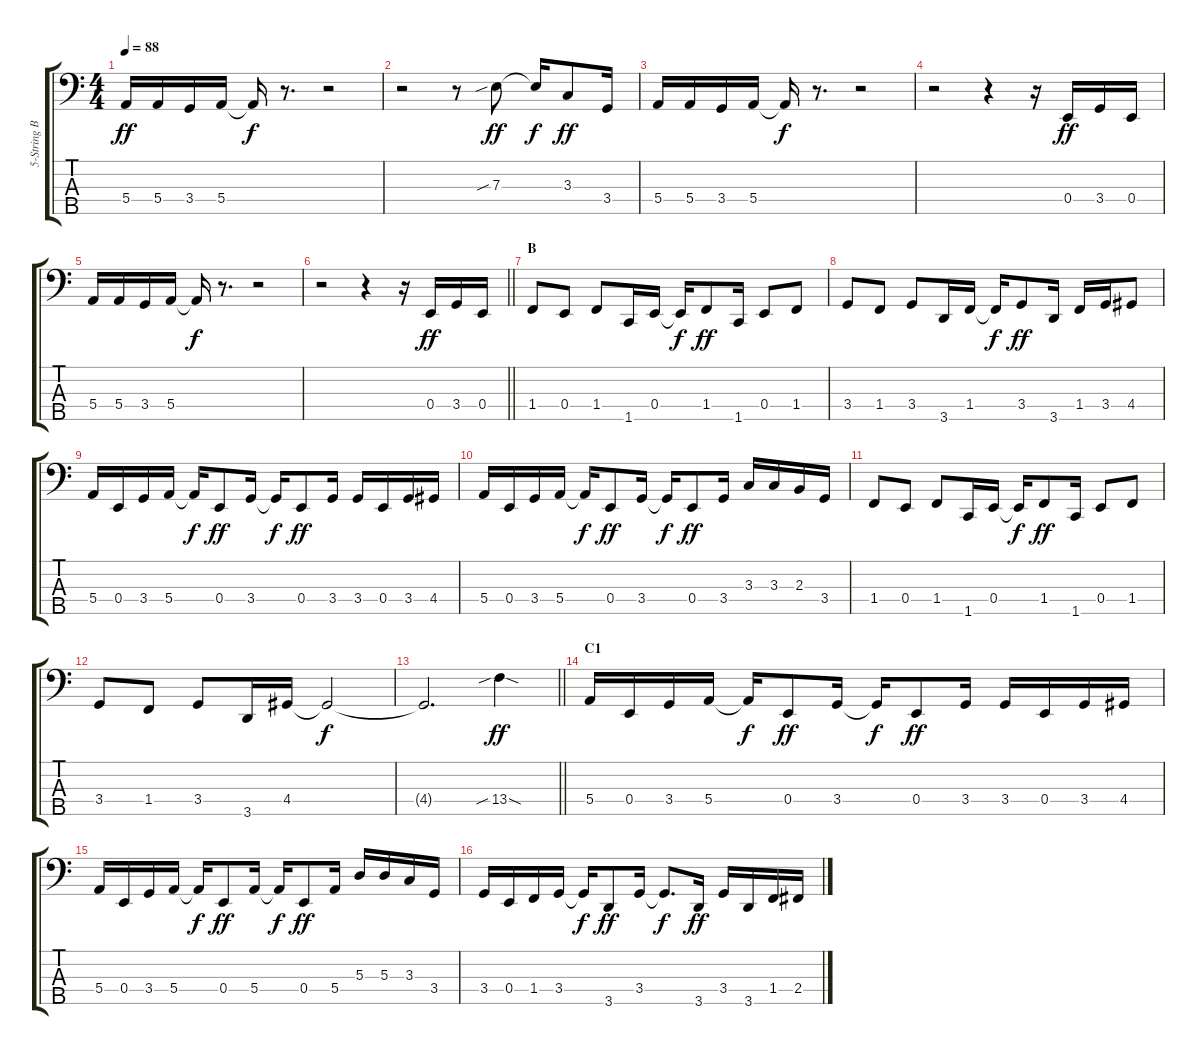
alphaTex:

\track ("5-String Bass" "5-String B") {instrument electricbasspick}
\staff {score tabs}
\tuning (G2 D2 A1 E1 B0) {hide}
\ts (4 4)
\tempo 88
\clef f4
\ks c
5.4.16{dy ff} 5.4.16 3.4.16 5.4.16 5.4{t}.16{dy f} r.8{d} r.2 |
r.2 r.8 7.3{sib}.8{dy ff} 7.3{t}.16{dy f} 3.3.8{dy ff} 3.4.16 |
5.4.16 5.4.16 3.4.16 5.4.16 5.4{t}.16{dy f} r.8{d} r.2 |
r.2 r.4 r.16 0.4.16{dy ff} 3.4.16 0.4.16 |
5.4.16 5.4.16 3.4.16 5.4.16 5.4{t}.16{dy f} r.8{d} r.2 |
\barLineRight lightlight
r.2 r.4 r.16 0.4.16{dy ff} 3.4.16 0.4.16 |
\section ("" "B")
1.4.8 0.4.8 1.4.8 1.5.16 0.4.16 0.4{t}.16{dy f} 1.4.8{dy ff} 1.5.16 0.4.8 1.4.8 |
3.4.8 1.4.8 3.4.8 3.5.16 1.4.16 1.4{t}.16{dy f} 3.4.8{dy ff} 3.5.16 1.4.16 3.4.16 4.4.8 |
5.4.16 0.4.16 3.4.16 5.4.16 5.4{t}.16{dy f} 0.4.8{dy ff} 3.4.16 3.4{t}.16{dy f} 0.4.8{dy ff} 3.4.16 3.4.16 0.4.16 3.4.16 4.4.16 |
5.4.16 0.4.16 3.4.16 5.4.16 5.4{t}.16{dy f} 0.4.8{dy ff} 3.4.16 3.4{t}.16{dy f} 0.4.8{dy ff} 3.4.16 3.3.16 3.3.16 2.3.16 3.4.16 |
1.4.8 0.4.8 1.4.8 1.5.16 0.4.16 0.4{t}.16{dy f} 1.4.8{dy ff} 1.5.16 0.4.8 1.4.8 |
3.4.8 1.4.8 3.4.8 3.5.16 4.4.16 4.4{t}.2{dy f} |
\barLineRight lightlight
4.4{t}.2{d} 13.4{sib sod}.4{dy ff} |
\section ("" "C1")
5.4.16 0.4.16 3.4.16 5.4.16 5.4{t}.16{dy f} 0.4.8{dy ff} 3.4.16 3.4{t}.16{dy f} 0.4.8{dy ff} 3.4.16 3.4.16 0.4.16 3.4.16 4.4.16 |
5.4.16 0.4.16 3.4.16 5.4.16 5.4{t}.16{dy f} 0.4.8{dy ff} 5.4.16 5.4{t}.16{dy f} 0.4.8{dy ff} 5.4.16 5.3.16 5.3.16 3.3.16 3.4.16 |
3.4.16 0.4.16 1.4.16 3.4.16 3.4{t}.16{dy f} 3.5.8{dy ff} 3.4.16 3.4{t}.8{d dy f} 3.5.16{dy ff} 3.4.16 3.5.16 1.4.16 2.4.16
